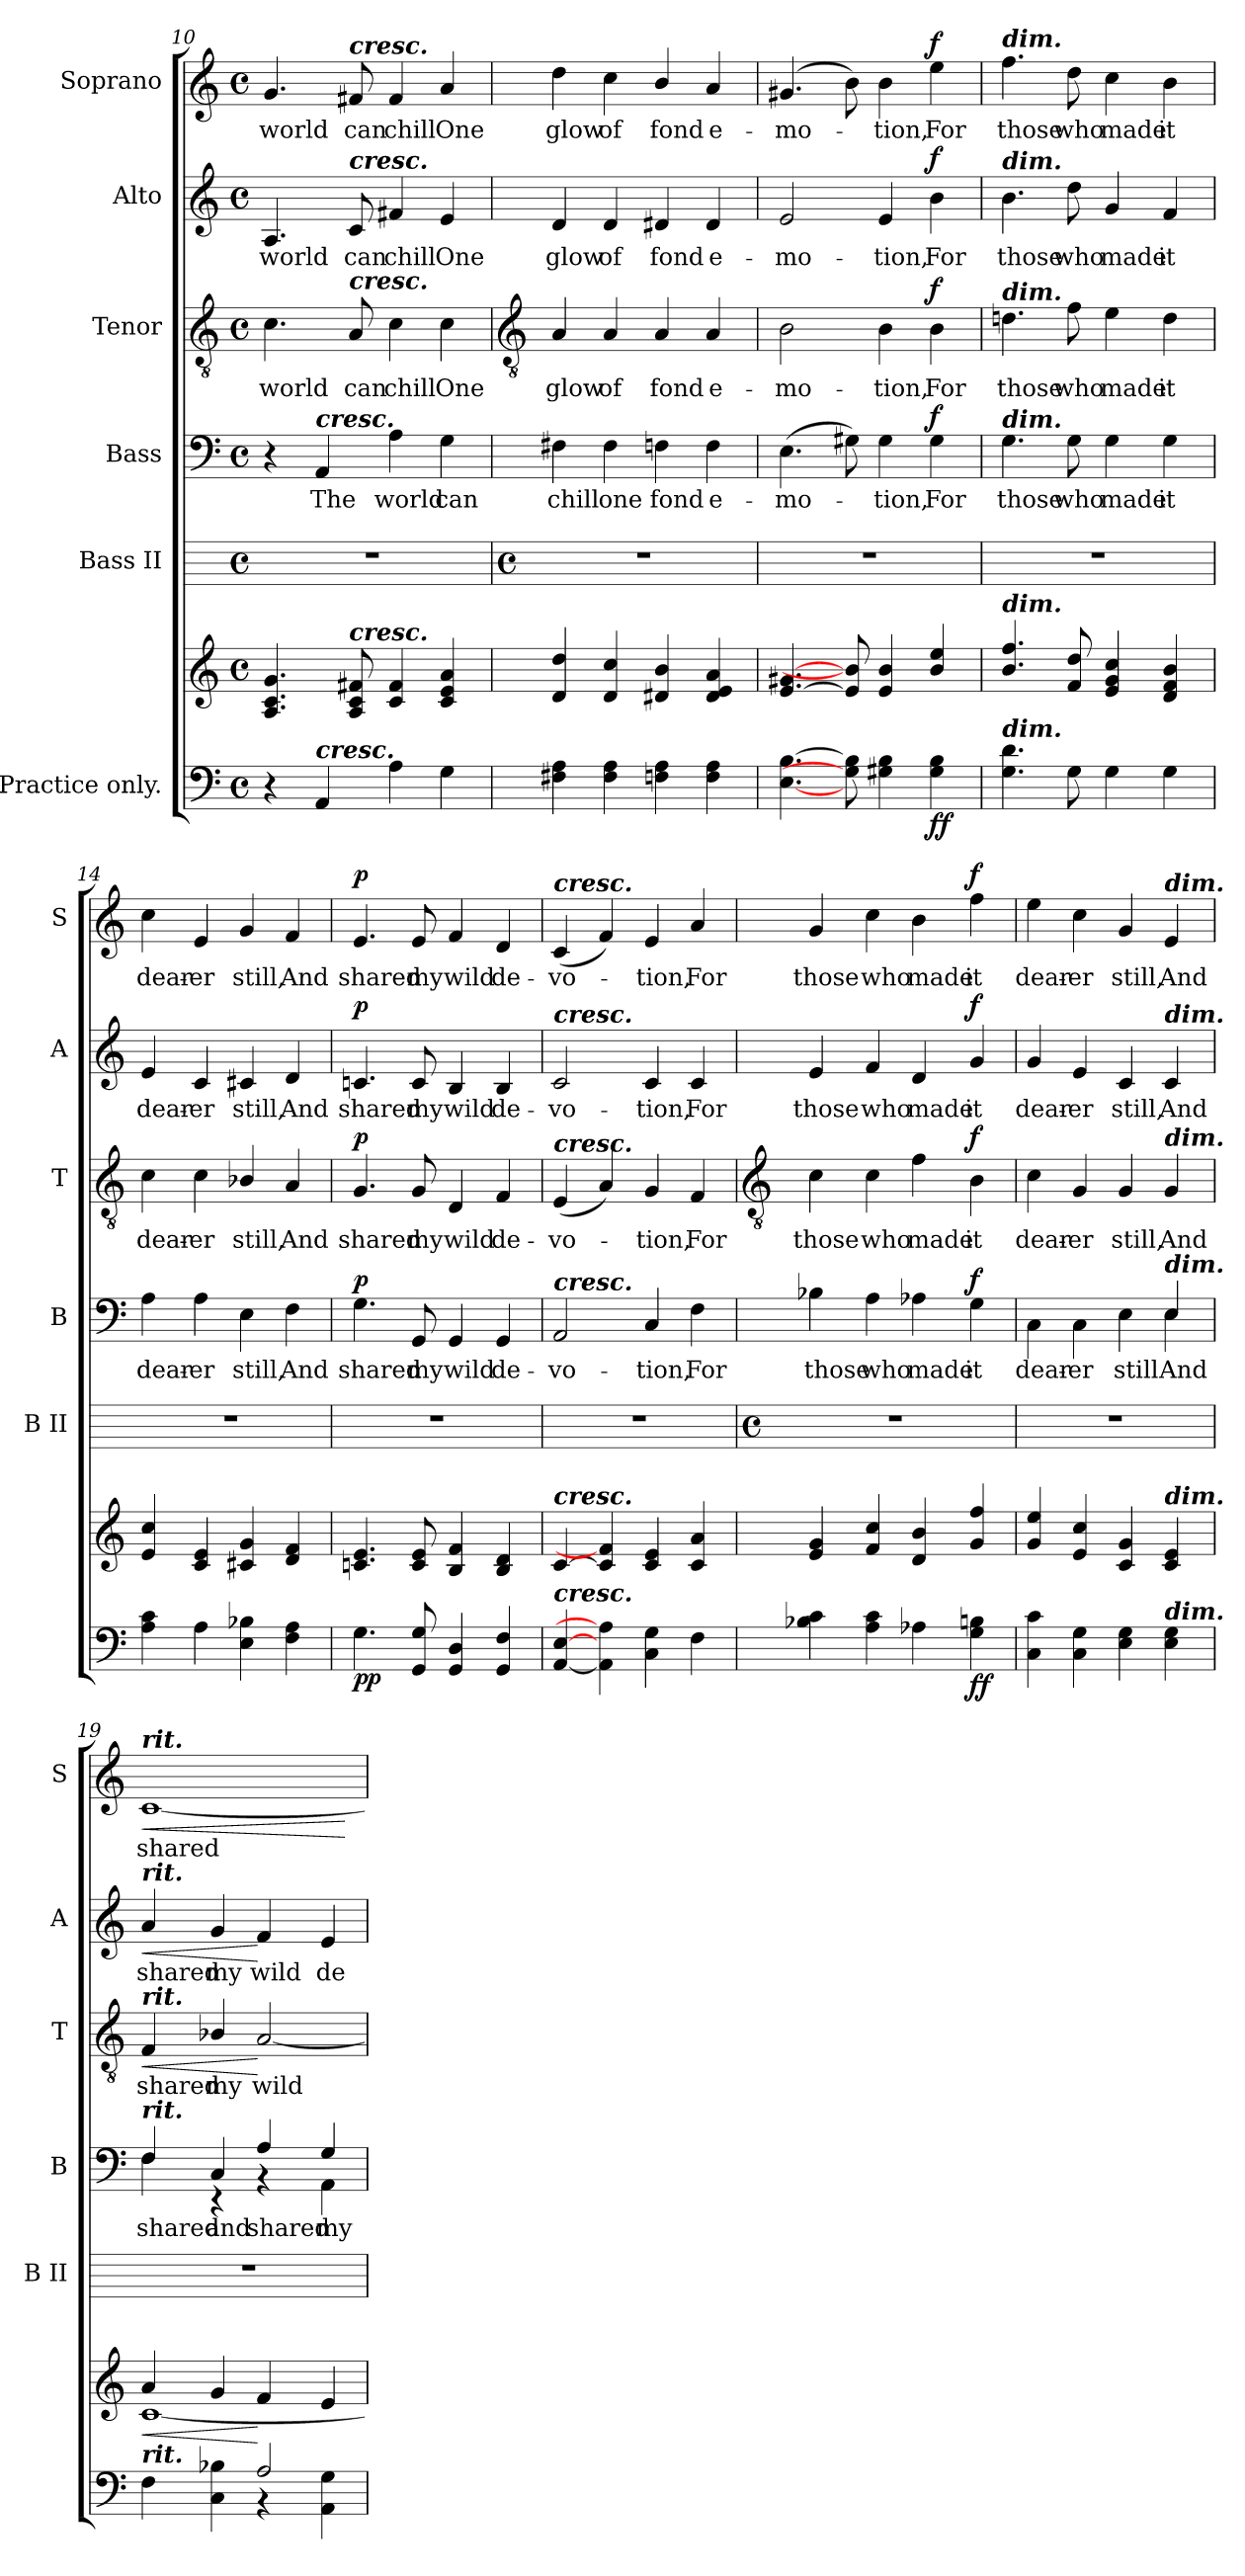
**kern	**kern	**dynam	**kern	**kern	**text	**dynam	**kern	**text	**dynam	**kern	**text	**dynam	**kern	**text	**dynam
*part6	*part6	*part6	*part5	*part4	*part4	*part4	*part3	*part3	*part3	*part2	*part2	*part2	*part1	*part1	*part1
*staff7	*staff6	*staff6/7	*staff5	*staff4	*staff4	*staff4	*staff3	*staff3	*staff3	*staff2	*staff2	*staff2	*staff1	*staff1	*staff1
*I"Practice only.	*	*	*I"Bass II	*I"Bass	*	*	*I"Tenor	*	*	*I"Alto	*	*	*I"Soprano	*	*
*	*	*	*I'B II	*I'B	*	*	*I'T	*	*	*I'A	*	*	*I'S	*	*
*clefF4	*clefG2	*	*	*clefF4	*	*	*clefGv2	*	*	*clefG2	*	*	*clefG2	*	*
*k[]	*k[]	*	*	*k[]	*	*	*k[]	*	*	*k[]	*	*	*k[]	*	*
*C:	*C:	*	*	*C:	*	*	*C:	*	*	*C:	*	*	*C:	*	*
*M4/4	*M4/4	*	*M4/4	*M4/4	*	*	*M4/4	*	*	*M4/4	*	*	*M4/4	*	*
*met(c)	*met(c)	*	*met(c)	*met(c)	*	*	*met(c)	*	*	*met(c)	*	*	*met(c)	*	*
=10	=10	=10	=10	=10	=10	=10	=10	=10	=10	=10	=10	=10	=10	=10	=10
*	*^	*	*	*	*	*	*	*	*	*	*	*	*	*	*
!	!	!	!	!	!	!	!	!	!LO:LY:b	!	!	!LO:LY:b	!	!	!LO:LY:b	!
4r	4.A 4.c 4.g	1ryy	.	1r	4r	.	.	4.c	world	.	4.A	world	.	4.g	world	.
!	!	!	!	!	!LO:TX:a:Bi:t=cresc.	!	!	!	!	!	!	!	!	!	!	!
!LO:TX:a:Bi:t=cresc.	!	!	!	!	!	!	!	!	!	!	!	!	!	!	!	!
!	!	!	!	!	!	!LO:LY:b	!	!	!	!	!	!	!	!	!	!
4AA	.	.	.	.	4AA	The	.	.	.	.	.	.	.	.	.	.
!	!	!	!	!	!	!	!	!	!	!	!	!	!	!LO:TX:a:Bi:t=cresc.	!	!
!	!	!	!	!	!	!	!	!	!	!	!LO:TX:a:Bi:t=cresc.	!	!	!	!	!
!	!	!	!	!	!	!	!	!LO:TX:a:Bi:t=cresc.	!	!	!	!	!	!	!	!
!	!LO:TX:a:Bi:t=cresc.	!	!	!	!	!	!	!	!	!	!	!	!	!	!	!
!	!	!	!	!	!	!	!	!	!LO:LY:b	!	!	!LO:LY:b	!	!	!LO:LY:b	!
.	8A 8c 8f#X	.	.	.	.	.	.	8A	can	.	8c	can	.	8f#X	can	.
!	!	!	!	!	!	!LO:LY:b	!	!	!LO:LY:b	!	!	!LO:LY:b	!	!	!LO:LY:b	!
4A	4c 4f#	.	.	.	4A	world	.	4c	chill	.	4f#X	chill	.	4f#	chill	.
!	!	!	!	!	!	!LO:LY:b	!	!	!LO:LY:b	!	!	!LO:LY:b	!	!	!LO:LY:b	!
4G	4c 4e 4a	.	.	.	4G	can	.	4c	One	.	4e	One	.	4a	One	.
!!LO:LB:g=z
=11	=11	=11	=11	=11	=11	=11	=11	=11	=11	=11	=11	=11	=11	=11	=11	=11
*	*	*	*	*	*	*	*	*clefGv2	*	*	*	*	*	*	*	*
*	*	*	*	*M4/4	*	*	*	*	*	*	*	*	*	*	*	*
*	*	*	*	*met(c)	*	*	*	*	*	*	*	*	*	*	*	*
!	!	!	!	!	!	!LO:LY:b	!	!	!LO:LY:b	!	!	!LO:LY:b	!	!	!LO:LY:b	!
4F#X 4A	4d 4dd	1ryy	.	1r	4F#X	chill	.	4A	glow	.	4d	glow	.	4dd	glow	.
!	!	!	!	!	!	!LO:LY:b	!	!	!LO:LY:b	!	!	!LO:LY:b	!	!	!LO:LY:b	!
4F# 4A	4d 4cc	.	.	.	4F#	one	.	4A	of	.	4d	of	.	4cc	of	.
!	!	!	!	!	!	!LO:LY:b	!	!	!LO:LY:b	!	!	!LO:LY:b	!	!	!LO:LY:b	!
4Fn 4A	4d#X 4b	.	.	.	4Fn	fond	.	4A	fond	.	4d#X	fond	.	4b/	fond	.
!	!	!	!	!	!	!LO:LY:b	!	!	!LO:LY:b	!	!	!LO:LY:b	!	!	!LO:LY:b	!
4F 4A	4d#/ 4e/ 4a/	.	.	.	4F	e-	.	4A	e-	.	4d#	e-	.	4a/	e-	.
=12	=12	=12	=12	=12	=12	=12	=12	=12	=12	=12	=12	=12	=12	=12	=12	=12
!	!	!	!	!	!	!LO:LY:b	!	!	!LO:LY:b	!	!	!LO:LY:b	!	!	!LO:LY:b	!
[4.E [4.B	[4.e [4.g#X	1ryy	.	1r	(>4.E	-mo-	.	2B	-mo-	.	2e	-mo-	.	(<4.g#X	-mo-	.
8G#] 8B]	8e] 8b]	.	.	.	8G#X)	.	.	.	.	.	.	.	.	8b)	.	.
!	!	!	!	!	!	!LO:LY:b	!	!	!LO:LY:b	!	!	!LO:LY:b	!	!	!LO:LY:b	!
4G# 4B	4e 4b	.	.	.	4G#	tion,	.	4B	-tion,	.	4e	-tion,	.	4b	tion,	.
!	!	!	!LO:DY:b=2	!	!	!LO:LY:b	!	!	!LO:LY:b	!	!	!LO:LY:b	!	!	!LO:LY:b	!
!	!	!	!LO:DY:n=1:b	!	!	!	!LO:DY:b	!	!	!LO:DY:b	!	!	!LO:DY:b	!	!	!LO:DY:b
4G# 4B	4b 4ee	.	f f	.	4G#	For	f	4B	For	f	4b	For	f	4ee	For	f
=13	=13	=13	=13	=13	=13	=13	=13	=13	=13	=13	=13	=13	=13	=13	=13	=13
!	!	!	!	!	!	!	!	!	!	!	!	!	!	!LO:TX:a:Bi:t=dim.	!	!
!	!	!	!	!	!	!	!	!	!	!	!LO:TX:a:Bi:t=dim.	!	!	!	!	!
!	!	!	!	!	!	!	!	!LO:TX:a:Bi:t=dim.	!	!	!	!	!	!	!	!
!	!	!	!	!	!LO:TX:a:Bi:t=dim.	!	!	!	!	!	!	!	!	!	!	!
!	!LO:TX:a:Bi:t=dim.	!	!	!	!	!	!	!	!	!	!	!	!	!	!	!
!LO:TX:a:Bi:t=dim.	!	!	!	!	!	!	!	!	!	!	!	!	!	!	!	!
!	!	!	!	!	!	!LO:LY:b	!	!	!LO:LY:b	!	!	!LO:LY:b	!	!	!LO:LY:b	!
4.G 4.d	4.b 4.ff	1ryy	.	1r	4.G	those	.	4.dn	those	.	4.b	those	.	4.ff	those	.
!	!	!	!	!	!	!LO:LY:b	!	!	!LO:LY:b	!	!	!LO:LY:b	!	!	!LO:LY:b	!
8G	8f 8dd	.	.	.	8G	who	.	8f	who	.	8dd	who	.	8dd	who	.
!	!	!	!	!	!	!LO:LY:b	!	!	!LO:LY:b	!	!	!LO:LY:b	!	!	!LO:LY:b	!
4G	4e 4g 4cc	.	.	.	4G	made	.	4e	made	.	4g	made	.	4cc	made	.
!	!	!	!	!	!	!LO:LY:b	!	!	!LO:LY:b	!	!	!LO:LY:b	!	!	!LO:LY:b	!
4G	4d 4f 4b	.	.	.	4G	it	.	4d	it	.	4f	it	.	4b	it	.
=14	=14	=14	=14	=14	=14	=14	=14	=14	=14	=14	=14	=14	=14	=14	=14	=14
!	!	!	!	!	!	!LO:LY:b	!	!	!LO:LY:b	!	!	!LO:LY:b	!	!	!LO:LY:b	!
4A 4c	4e 4cc	1ryy	.	1r	4A	dear-	.	4c	dear-	.	4e	dear-	.	4cc	dear-	.
!	!	!	!	!	!	!LO:LY:b	!	!	!LO:LY:b	!	!	!LO:LY:b	!	!	!LO:LY:b	!
4A	4c 4e	.	.	.	4A	-er	.	4c	-er	.	4c	-er	.	4e	-er	.
!	!	!	!	!	!	!LO:LY:b	!	!	!LO:LY:b	!	!	!LO:LY:b	!	!	!LO:LY:b	!
4E 4B-X	4c#X 4g	.	.	.	4E	still,	.	4B-X/	still,	.	4c#X	still,	.	4g	still,	.
!	!	!	!	!	!	!LO:LY:b	!	!	!LO:LY:b	!	!	!LO:LY:b	!	!	!LO:LY:b	!
4F 4A	4d 4f	.	.	.	4F	And	.	4A/	And	.	4d	And	.	4f	And	.
=15	=15	=15	=15	=15	=15	=15	=15	=15	=15	=15	=15	=15	=15	=15	=15	=15
!	!	!	!LO:DY:b=2	!	!	!LO:LY:b	!	!	!LO:LY:b	!	!	!LO:LY:b	!	!	!LO:LY:b	!
!	!	!	!LO:DY:n=1:b	!	!	!	!LO:DY:b	!	!	!LO:DY:b	!	!	!LO:DY:b	!	!	!LO:DY:b
4.G	4.cn 4.e	1ryy	p p	1r	4.G	shared	p	4.G	shared	p	4.cn	shared	p	4.e	shared	p
!	!	!	!	!	!	!LO:LY:b	!	!	!LO:LY:b	!	!	!LO:LY:b	!	!	!LO:LY:b	!
8GG 8G	8c 8e	.	.	.	8GG	my	.	8G	my	.	8c	my	.	8e	my	.
!	!	!	!	!	!	!LO:LY:b	!	!	!LO:LY:b	!	!	!LO:LY:b	!	!	!LO:LY:b	!
4GG 4D	4B 4f	.	.	.	4GG	wild	.	4D	wild	.	4B	wild	.	4f	wild	.
!	!	!	!	!	!	!LO:LY:b	!	!	!LO:LY:b	!	!	!LO:LY:b	!	!	!LO:LY:b	!
4GG 4F	4B 4d	.	.	.	4GG	de-	.	4F	de-	.	4B	de-	.	4d	de-	.
=16	=16	=16	=16	=16	=16	=16	=16	=16	=16	=16	=16	=16	=16	=16	=16	=16
!	!	!	!	!	!	!	!	!	!	!	!	!	!	!LO:TX:a:Bi:t=cresc.	!	!
!	!	!	!	!	!	!	!	!	!	!	!LO:TX:a:Bi:t=cresc.	!	!	!	!	!
!	!	!	!	!	!	!	!	!LO:TX:a:Bi:t=cresc.	!	!	!	!	!	!	!	!
!	!	!	!	!	!LO:TX:a:Bi:t=cresc.	!	!	!	!	!	!	!	!	!	!	!
!	!LO:TX:a:Bi:t=cresc.	!	!	!	!	!	!	!	!	!	!	!	!	!	!	!
!LO:TX:a:Bi:t=cresc.	!	!	!	!	!	!	!	!	!	!	!	!	!	!	!	!
!	!	!	!	!	!	!LO:LY:b	!	!	!LO:LY:b	!	!	!LO:LY:b	!	!	!LO:LY:b	!
[4AA [4E	[4c	1ryy	.	1r	2AA	-vo-	.	(<4E	-vo-	.	2c	-vo-	.	(<4c	-vo-	.
4AA] 4A]	4c] 4f]	.	.	.	.	.	.	4A/)	.	.	.	.	.	4f)	.	.
!	!	!	!	!	!	!LO:LY:b	!	!	!LO:LY:b	!	!	!LO:LY:b	!	!	!LO:LY:b	!
4C 4G	4c 4e	.	.	.	4C	-tion,	.	4G	tion,	.	4c	-tion,	.	4e	tion,	.
!	!	!	!	!	!	!LO:LY:b	!	!	!LO:LY:b	!	!	!LO:LY:b	!	!	!LO:LY:b	!
4F	4c/ 4a/	.	.	.	4F	For	.	4F	For	.	4c	For	.	4a/	For	.
!!LO:LB:g=z
=17	=17	=17	=17	=17	=17	=17	=17	=17	=17	=17	=17	=17	=17	=17	=17	=17
*	*	*	*	*	*	*	*	*clefGv2	*	*	*	*	*	*	*	*
*	*	*	*	*M4/4	*	*	*	*	*	*	*	*	*	*	*	*
*	*	*	*	*met(c)	*	*	*	*	*	*	*	*	*	*	*	*
*^	*	*	*	*	*^	*	*	*	*	*	*	*	*	*	*	*
!	!	!	!	!	!	!	!	!LO:LY:b	!	!	!LO:LY:b	!	!	!LO:LY:b	!	!	!LO:LY:b	!
1ryy	4B-X\ 4c\	4e 4g	1ryy	.	1r	1ryy	4B-X\	those	.	4c	those	.	4e	those	.	4g	those	.
!	!	!	!	!	!	!	!	!LO:LY:b	!	!	!LO:LY:b	!	!	!LO:LY:b	!	!	!LO:LY:b	!
.	4A\ 4c\	4f 4cc	.	.	.	.	4A\	who	.	4c	who	.	4f	who	.	4cc	who	.
!	!	!	!	!	!	!	!	!LO:LY:b	!	!	!LO:LY:b	!	!	!LO:LY:b	!	!	!LO:LY:b	!
.	4A-X\	4d 4b	.	.	.	.	4A-X\	made	.	4f	made	.	4d	made	.	4b	made	.
!	!	!	!	!LO:DY:b=2	!	!	!	!LO:LY:b	!	!	!LO:LY:b	!	!	!LO:LY:b	!	!	!LO:LY:b	!
!	!	!	!	!LO:DY:n=1:b	!	!	!	!	!LO:DY:b	!	!	!LO:DY:b	!	!	!LO:DY:b	!	!	!LO:DY:b
.	4G\ 4Bn\	4g 4ff	.	f f	.	.	4G\	it	f	4B	it	f	4g	it	f	4ff	it	f
=18	=18	=18	=18	=18	=18	=18	=18	=18	=18	=18	=18	=18	=18	=18	=18	=18	=18	=18
!	!	!	!	!	!	!	!	!LO:LY:b	!	!	!LO:LY:b	!	!	!LO:LY:b	!	!	!LO:LY:b	!
1ryy	4C\ 4c\	4g 4ee	1ryy	.	1r	2.ryy	4C\	dear-	.	4c	dear-	.	4g	dear-	.	4ee	dear-	.
!	!	!	!	!	!	!	!	!LO:LY:b	!	!	!LO:LY:b	!	!	!LO:LY:b	!	!	!LO:LY:b	!
.	4C\ 4G\	4e 4cc	.	.	.	.	4C\	-er	.	4G	-er	.	4e	-er	.	4cc	-er	.
!	!	!	!	!	!	!	!	!LO:LY:b	!	!	!LO:LY:b	!	!	!LO:LY:b	!	!	!LO:LY:b	!
.	4E\ 4G\	4c 4g	.	.	.	.	4E\	still	.	4G	still,	.	4c	still,	.	4g	still,	.
!	!	!	!	!	!	!	!	!	!	!	!	!	!	!	!	!LO:TX:a:Bi:t=dim.	!	!
!	!	!	!	!	!	!	!	!	!	!	!	!	!LO:TX:a:Bi:t=dim.	!	!	!	!	!
!	!	!	!	!	!	!	!	!	!	!LO:TX:a:Bi:t=dim.	!	!	!	!	!	!	!	!
!	!	!	!	!	!	!LO:TX:a:Bi:t=dim.	!	!	!	!	!	!	!	!	!	!	!	!
!	!	!LO:TX:a:Bi:t=dim.	!	!	!	!	!	!	!	!	!	!	!	!	!	!	!	!
!	!LO:TX:a:Bi:t=dim.	!	!	!	!	!	!	!	!	!	!	!	!	!	!	!	!	!
!	!	!	!	!	!	!	!	!LO:LY:a	!	!	!	!	!	!	!	!	!	!
!	!	!	!	!	!	!	!	!LO:LY:b	!	!	!LO:LY:b	!	!	!LO:LY:b	!	!	!LO:LY:b	!
.	4E\ 4G\	4c 4e	.	.	.	4E/	4E\	And	.	4G	And	.	4c	And	.	4e	And	.
=19	=19	=19	=19	=19	=19	=19	=19	=19	=19	=19	=19	=19	=19	=19	=19	=19	=19	=19
!	!	!	!	!	!	!	!	!	!	!	!	!	!	!	!	!LO:TX:a:Bi:t=rit.	!	!
!	!	!	!	!	!	!	!	!	!	!	!	!	!LO:TX:a:Bi:t=rit.	!	!	!	!	!
!	!	!	!	!	!	!	!	!	!	!LO:TX:a:Bi:t=rit.	!	!	!	!	!	!	!	!
!	!	!	!	!	!	!LO:TX:a:Bi:t=rit.	!	!	!	!	!	!	!	!	!	!	!	!
!	!	!LO:TX:b:Bi:t=rit.	!	!	!	!	!	!	!	!	!	!	!	!	!	!	!	!
!	!	!	!	!LO:HP:b	!	!	!	!LO:LY:a	!	!	!	!	!	!	!	!	!	!
!	!	!	!	!	!	!	!	!LO:LY:b	!	!	!LO:LY:b	!LO:HP:b	!	!LO:LY:b	!LO:HP:b	!	!LO:LY:b	!LO:HP:b
2ryy	4F\	4a/	[1c\	<	1r	4F/	4F\	shared	.	4F	shared	<	4a/	shared	<	[1c	shared	<
!	!	!	!	!	!	!	!	!LO:LY:a	!	!	!LO:LY:b	!	!	!LO:LY:b	!	!	!	!
.	4C\ 4B-X\	4g/	.	.	.	4C/	4r	and	.	4B-X/	my	.	4g	my	.	.	.	.
!	!	!	!	!	!	!	!	!LO:LY:a	!	!	!LO:LY:b	!	!	!LO:LY:b	!	!	!	!
2A/	4r	4f/	.	[	.	4A/	4r	shared	.	[2A/	wild	[	4f	wild	[	.	.	.
!	!	!	!	!	!	!	!	!LO:LY:a	!	!	!	!	!	!	!	!	!	!
!	!	!	!	!	!	!	!	!LO:LY:b	!	!	!	!	!	!LO:LY:b	!	!	!	!
.	4AA\ 4G\	4e/	.	.	.	4G/	4AA\	my	.	.	.	.	4e	de-	.	.	.	.
*v	*v	*	*	*	*	*v	*v	*	*	*	*	*	*	*	*	*	*	*
*	*v	*v	*	*	*	*	*	*	*	*	*	*	*	*	*	*
.	.	.	.	.	.	.	.	.	.	.	.	.	.	.	[
=	=	=	=	=	=	=	=	=	=	=	=	=	=	=	=
*-	*-	*-	*-	*-	*-	*-	*-	*-	*-	*-	*-	*-	*-	*-	*-
